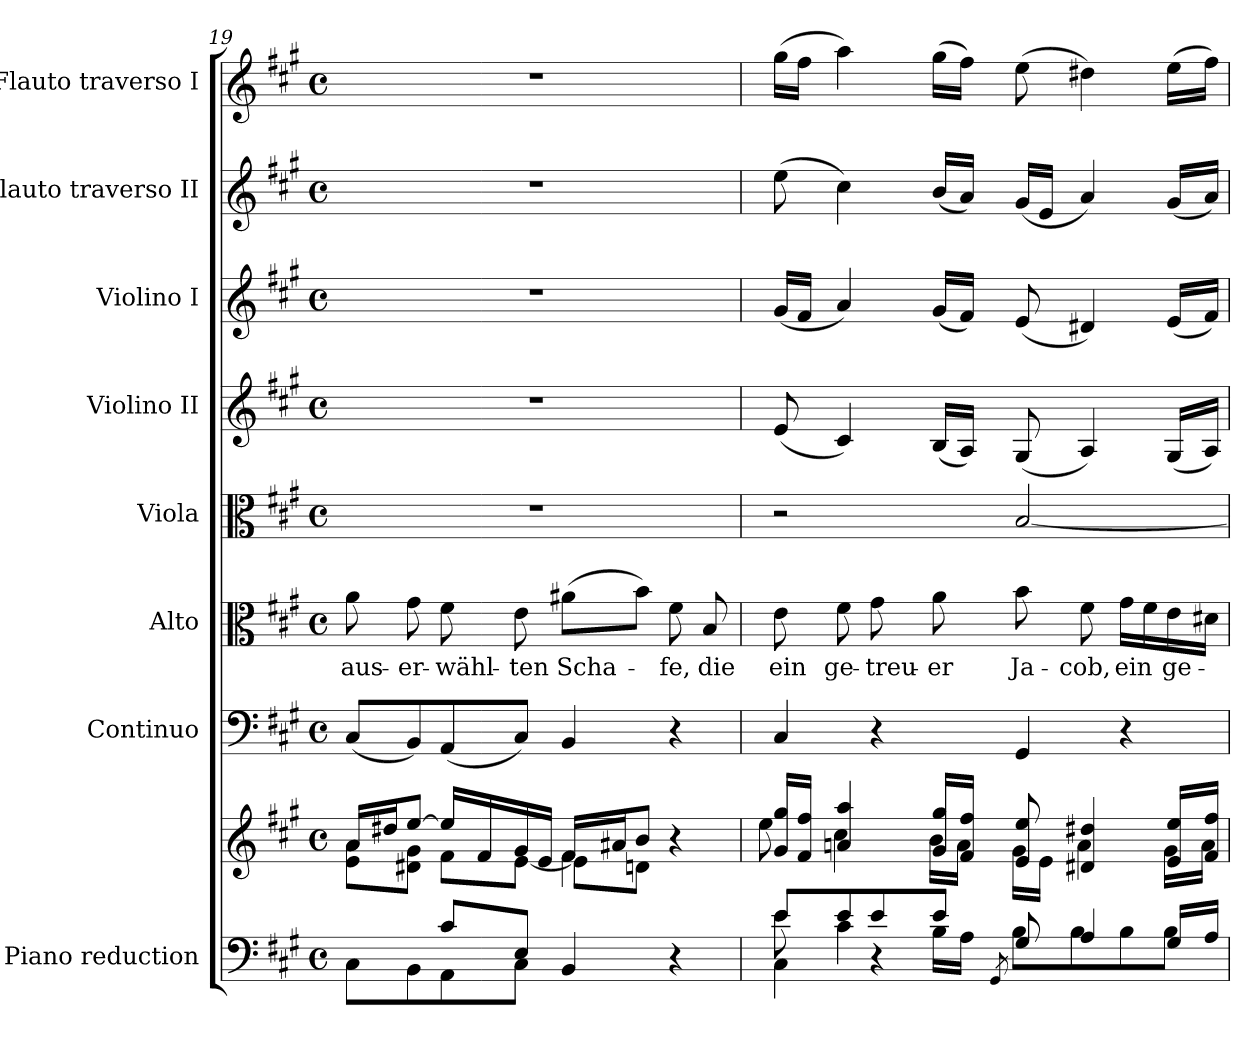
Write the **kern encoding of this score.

**kern	**kern	**kern	**kern	**text	**kern	**kern	**kern	**kern	**kern
*part8	*part8	*part7	*part6	*part6	*part5	*part4	*part3	*part2	*part1
*staff9	*staff8	*staff7	*staff6	*staff6	*staff5	*staff4	*staff3	*staff2	*staff1
*I"Piano reduction	*	*I"Continuo	*I"Alto	*	*I"Viola	*I"Violino II	*I"Violino I	*I"Flauto traverso II	*I"Flauto traverso I
*I'Pno	*	*	*	*	*I'Vla	*	*I'Vln	*I'Fl	*I'Fl
!!LO:PB:g=z
*clefF4	*clefG2	*clefF4	*clefC3	*	*clefC3	*clefG2	*clefG2	*clefG2	*clefG2
*k[f#c#g#]	*k[f#c#g#]	*k[f#c#g#]	*k[f#c#g#]	*	*k[f#c#g#]	*k[f#c#g#]	*k[f#c#g#]	*k[f#c#g#]	*k[f#c#g#]
*A:	*A:	*A:	*A:	*	*A:	*A:	*A:	*A:	*A:
*M4/4	*M4/4	*M4/4	*M4/4	*	*M4/4	*M4/4	*M4/4	*M4/4	*M4/4
*met(c)	*met(c)	*met(c)	*met(c)	*	*met(c)	*met(c)	*met(c)	*met(c)	*met(c)
=19	=19	=19	=19	=19	=19	=19	=19	=19	=19
*^	*^	*	*	*	*	*	*	*	*
*	*	*	*^	*	*	*	*	*	*	*	*
!	!	!	!	!	!	!	!LO:LY:b	!	!	!	!	!
4ryy	8C#\L	16a/LL	8e\ 8a\L	2ryy	(<8C#/L	8a\	aus-	1r	1r	1r	1r	1r
.	.	16dd#X/J	.	.	.	.	.	.	.	.	.	.
!	!	!	!	!	!	!	!LO:LY:b	!	!	!	!	!
.	8BB\	[8ee/J	8d#X\ 8g#\J	.	8BB/)	8g#\	-er-	.	.	.	.	.
!	!	!	!	!	!	!	!LO:LY:b	!	!	!	!	!
8c#/L	8AA\	16ee/LL]	8f#\L	.	(<8AA/	8f#\	-wähl-	.	.	.	.	.
.	.	16f#/	.	.	.	.	.	.	.	.	.	.
!	!	!	!	!	!	!	!LO:LY:b	!	!	!	!	!
8E/J	8C#\J	16g#/	[8e\J	.	8C#/J)	8e\	-ten	.	.	.	.	.
.	.	16e/JJ	.	.	.	.	.	.	.	.	.	.
!	!	!	!	!	!	!	!LO:LY:b	!	!	!	!	!
4ryy	4BB/	16f#/LL	4f#\	8e\L]	4BB/	(>8a#X\L	Scha-	.	.	.	.	.
.	.	16a#X/J	.	.	.	.	.	.	.	.	.	.
.	.	8b/J	.	8d\J	.	8b\J)	.	.	.	.	.	.
!	!	!	!	!	!	!	!LO:LY:b	!	!	!	!	!
4r	4ryy	4r	4ryy	4ryy	4r	8f#\	-fe,	.	.	.	.	.
!	!	!	!	!	!	!	!LO:LY:b	!	!	!	!	!
.	.	.	.	.	.	8B/	die	.	.	.	.	.
*	*	*	*v	*v	*	*	*	*	*	*	*	*
=20	=20	=20	=20	=20	=20	=20	=20	=20	=20	=20	=20
*	*^	*	*	*	*	*	*	*	*	*	*
!	!	!	!	!	!	!	!LO:LY:b	!	!	!	!	!
8e/L	4C#\	8e\	16g#/ 16gg#/LL	8ee\	4C#/	8e\	ein	2r	(<8e/	(<16g#/LL	(>8ee\	(>16gg#\LL
.	.	.	16f#/ 16ff#/JJ	.	.	.	.	.	.	16f#/JJ	.	16ff#\JJ
!	!	!	!	!	!	!	!LO:LY:b	!	!	!	!	!
8e/	.	4c#\	4an/ 4aa/	4cc#\	.	8f#\	ge-	.	4c#/)	4a/)	4cc#\)	4aa\)
!	!	!	!	!	!	!	!LO:LY:b	!	!	!	!	!
8e/	4r	.	.	.	4r	8g#\	-treu-	.	.	.	.	.
!	!	!	!	!	!	!	!LO:LY:b	!	!	!	!	!
8e/J	.	16B\LL	16g#/ 16gg#/LL	16b\LL	.	8a\	-er	.	(<16B/LL	(<16g#/LL	(<16b/LL	(>16gg#\LL
.	.	16A\JJ	16f#/ 16ff#/JJ	16a\JJ	.	.	.	.	16A/JJ)	16f#/JJ)	16a/JJ)	16ff#\JJ)
8qGG#/	.	.	.	.	.	.	.	.	.	.	.	.
!	!	!	!	!	!	!	!LO:LY:b	!	!	!	!	!
8G#/	8B\L	2ryy	8e/ 8ee/	16g#\LL	4GG#/	8b\	Ja-	[2B/	(<8G#/	(<8e/	(<16g#/LL	(>8ee\
.	.	.	.	16e\JJ	.	.	.	.	.	.	16e/JJ	.
!	!	!	!	!	!	!	!LO:LY:b	!	!	!	!	!
4A/	8B\	.	4d#X/ 4dd#X/	4a\	.	8f#\	cob,	.	4A/)	4d#X/)	4a/)	4dd#X\)
!	!	!	!	!	!	!	!LO:LY:b	!	!	!	!	!
.	8B\	.	.	.	4r	16g#\LL	ein	.	.	.	.	.
.	.	.	.	.	.	16f#\	.	.	.	.	.	.
!	!	!	!	!	!	!	!LO:LY:b	!	!	!	!	!
16G#/LL	8B\J	.	16e/ 16ee/LL	16g#\LL	.	16e\	ge-	.	(<16G#/LL	(<16e/LL	(<16g#/LL	(>16ee\LL
16A/JJ	.	.	16f#/ 16ff#/JJ	16a\JJ	.	16d#X\JJ	.	.	16A/JJ)	16f#/JJ)	16a/JJ)	16ff#\JJ)
*v	*v	*v	*	*	*	*	*	*	*	*	*	*
*	*v	*v	*	*	*	*	*	*	*	*
=	=	=	=	=	=	=	=	=	=
*-	*-	*-	*-	*-	*-	*-	*-	*-	*-
